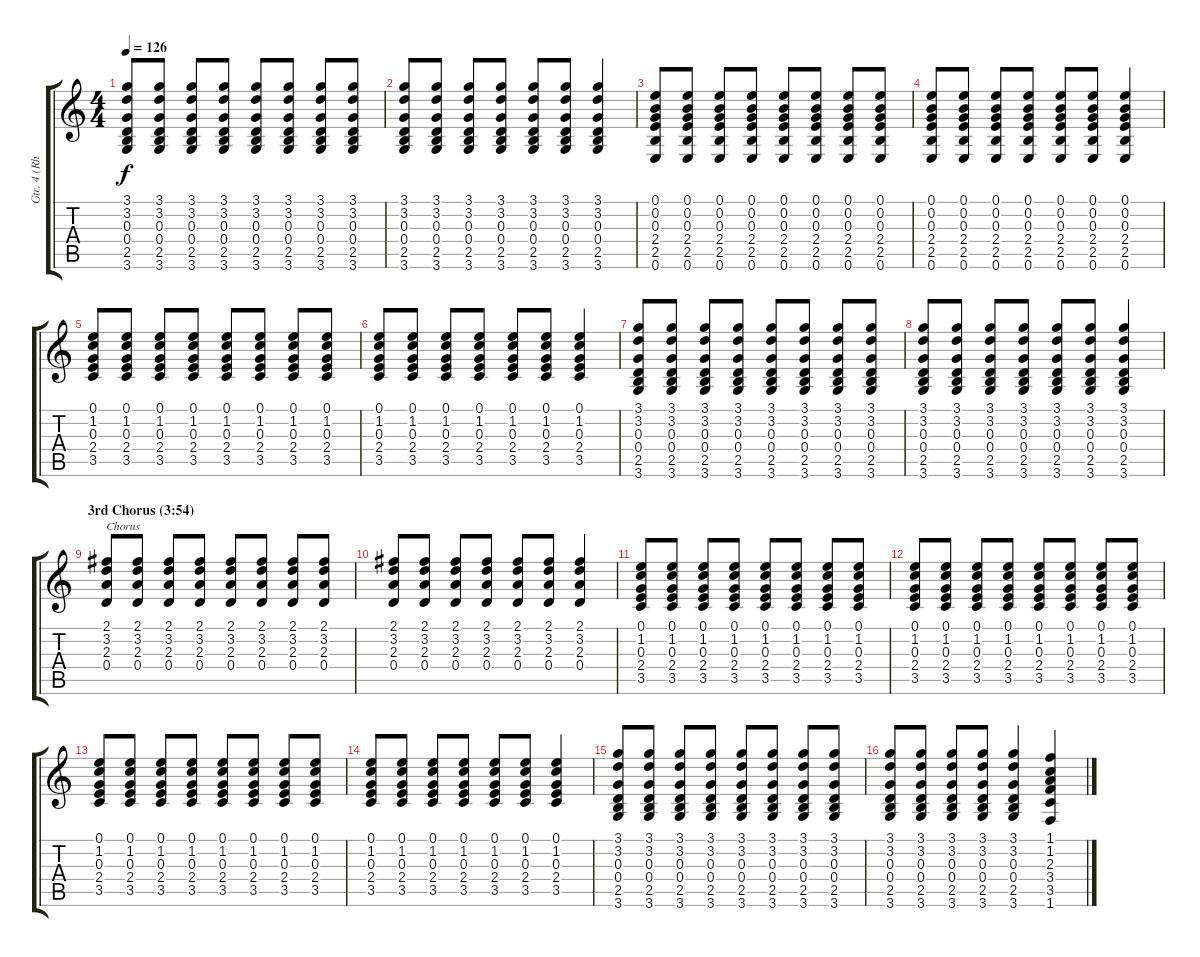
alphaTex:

\track ("Gtr. 4 (Rhythm)" "Gtr. 4 (Rh") {instrument acousticguitarsteel}
\staff {score tabs}
\tuning (E4 B3 G3 D3 A2 E2) {hide}
\ts (4 4)
\tempo 126
\clef g2
\ks c
(3.1 3.2 0.3 0.4 2.5 3.6).8{dy f} (3.1 3.2 0.3 0.4 2.5 3.6).8 (3.1 3.2 0.3 0.4 2.5 3.6).8 (3.1 3.2 0.3 0.4 2.5 3.6).8 (3.1 3.2 0.3 0.4 2.5 3.6).8 (3.1 3.2 0.3 0.4 2.5 3.6).8 (3.1 3.2 0.3 0.4 2.5 3.6).8 (3.1 3.2 0.3 0.4 2.5 3.6).8 |
(3.1 3.2 0.3 0.4 2.5 3.6).8 (3.1 3.2 0.3 0.4 2.5 3.6).8 (3.1 3.2 0.3 0.4 2.5 3.6).8 (3.1 3.2 0.3 0.4 2.5 3.6).8 (3.1 3.2 0.3 0.4 2.5 3.6).8 (3.1 3.2 0.3 0.4 2.5 3.6).8 (3.1 3.2 0.3 0.4 2.5 3.6).4 |
(0.1 0.2 0.3 2.4 2.5 0.6).8 (0.1 0.2 0.3 2.4 2.5 0.6).8 (0.1 0.2 0.3 2.4 2.5 0.6).8 (0.1 0.2 0.3 2.4 2.5 0.6).8 (0.1 0.2 0.3 2.4 2.5 0.6).8 (0.1 0.2 0.3 2.4 2.5 0.6).8 (0.1 0.2 0.3 2.4 2.5 0.6).8 (0.1 0.2 0.3 2.4 2.5 0.6).8 |
(0.1 0.2 0.3 2.4 2.5 0.6).8 (0.1 0.2 0.3 2.4 2.5 0.6).8 (0.1 0.2 0.3 2.4 2.5 0.6).8 (0.1 0.2 0.3 2.4 2.5 0.6).8 (0.1 0.2 0.3 2.4 2.5 0.6).8 (0.1 0.2 0.3 2.4 2.5 0.6).8 (0.1 0.2 0.3 2.4 2.5 0.6).4 |
(0.1 1.2 0.3 2.4 3.5).8 (0.1 1.2 0.3 2.4 3.5).8 (0.1 1.2 0.3 2.4 3.5).8 (0.1 1.2 0.3 2.4 3.5).8 (0.1 1.2 0.3 2.4 3.5).8 (0.1 1.2 0.3 2.4 3.5).8 (0.1 1.2 0.3 2.4 3.5).8 (0.1 1.2 0.3 2.4 3.5).8 |
(0.1 1.2 0.3 2.4 3.5).8 (0.1 1.2 0.3 2.4 3.5).8 (0.1 1.2 0.3 2.4 3.5).8 (0.1 1.2 0.3 2.4 3.5).8 (0.1 1.2 0.3 2.4 3.5).8 (0.1 1.2 0.3 2.4 3.5).8 (0.1 1.2 0.3 2.4 3.5).4 |
(3.1 3.2 0.3 0.4 2.5 3.6).8 (3.1 3.2 0.3 0.4 2.5 3.6).8 (3.1 3.2 0.3 0.4 2.5 3.6).8 (3.1 3.2 0.3 0.4 2.5 3.6).8 (3.1 3.2 0.3 0.4 2.5 3.6).8 (3.1 3.2 0.3 0.4 2.5 3.6).8 (3.1 3.2 0.3 0.4 2.5 3.6).8 (3.1 3.2 0.3 0.4 2.5 3.6).8 |
(3.1 3.2 0.3 0.4 2.5 3.6).8 (3.1 3.2 0.3 0.4 2.5 3.6).8 (3.1 3.2 0.3 0.4 2.5 3.6).8 (3.1 3.2 0.3 0.4 2.5 3.6).8 (3.1 3.2 0.3 0.4 2.5 3.6).8 (3.1 3.2 0.3 0.4 2.5 3.6).8 (3.1 3.2 0.3 0.4 2.5 3.6).4 |
\section ("" "3rd Chorus (3:54)")
(2.1 3.2 2.3 0.4).8{txt "Chorus"} (2.1 3.2 2.3 0.4).8 (2.1 3.2 2.3 0.4).8 (2.1 3.2 2.3 0.4).8 (2.1 3.2 2.3 0.4).8 (2.1 3.2 2.3 0.4).8 (2.1 3.2 2.3 0.4).8 (2.1 3.2 2.3 0.4).8 |
(2.1 3.2 2.3 0.4).8 (2.1 3.2 2.3 0.4).8 (2.1 3.2 2.3 0.4).8 (2.1 3.2 2.3 0.4).8 (2.1 3.2 2.3 0.4).8 (2.1 3.2 2.3 0.4).8 (2.1 3.2 2.3 0.4).4 |
(0.1 1.2 0.3 2.4 3.5).8 (0.1 1.2 0.3 2.4 3.5).8 (0.1 1.2 0.3 2.4 3.5).8 (0.1 1.2 0.3 2.4 3.5).8 (0.1 1.2 0.3 2.4 3.5).8 (0.1 1.2 0.3 2.4 3.5).8 (0.1 1.2 0.3 2.4 3.5).8 (0.1 1.2 0.3 2.4 3.5).8 |
(0.1 1.2 0.3 2.4 3.5).8 (0.1 1.2 0.3 2.4 3.5).8 (0.1 1.2 0.3 2.4 3.5).8 (0.1 1.2 0.3 2.4 3.5).8 (0.1 1.2 0.3 2.4 3.5).8 (0.1 1.2 0.3 2.4 3.5).8 (0.1 1.2 0.3 2.4 3.5).8 (0.1 1.2 0.3 2.4 3.5).8 |
(0.1 1.2 0.3 2.4 3.5).8 (0.1 1.2 0.3 2.4 3.5).8 (0.1 1.2 0.3 2.4 3.5).8 (0.1 1.2 0.3 2.4 3.5).8 (0.1 1.2 0.3 2.4 3.5).8 (0.1 1.2 0.3 2.4 3.5).8 (0.1 1.2 0.3 2.4 3.5).8 (0.1 1.2 0.3 2.4 3.5).8 |
(0.1 1.2 0.3 2.4 3.5).8 (0.1 1.2 0.3 2.4 3.5).8 (0.1 1.2 0.3 2.4 3.5).8 (0.1 1.2 0.3 2.4 3.5).8 (0.1 1.2 0.3 2.4 3.5).8 (0.1 1.2 0.3 2.4 3.5).8 (0.1 1.2 0.3 2.4 3.5).4 |
(3.1 3.2 0.3 0.4 2.5 3.6).8 (3.1 3.2 0.3 0.4 2.5 3.6).8 (3.1 3.2 0.3 0.4 2.5 3.6).8 (3.1 3.2 0.3 0.4 2.5 3.6).8 (3.1 3.2 0.3 0.4 2.5 3.6).8 (3.1 3.2 0.3 0.4 2.5 3.6).8 (3.1 3.2 0.3 0.4 2.5 3.6).8 (3.1 3.2 0.3 0.4 2.5 3.6).8 |
(3.1 3.2 0.3 0.4 2.5 3.6).8 (3.1 3.2 0.3 0.4 2.5 3.6).8 (3.1 3.2 0.3 0.4 2.5 3.6).8 (3.1 3.2 0.3 0.4 2.5 3.6).8 (3.1 3.2 0.3 0.4 2.5 3.6).4 (1.1 1.2 2.3 3.4 3.5 1.6).4
